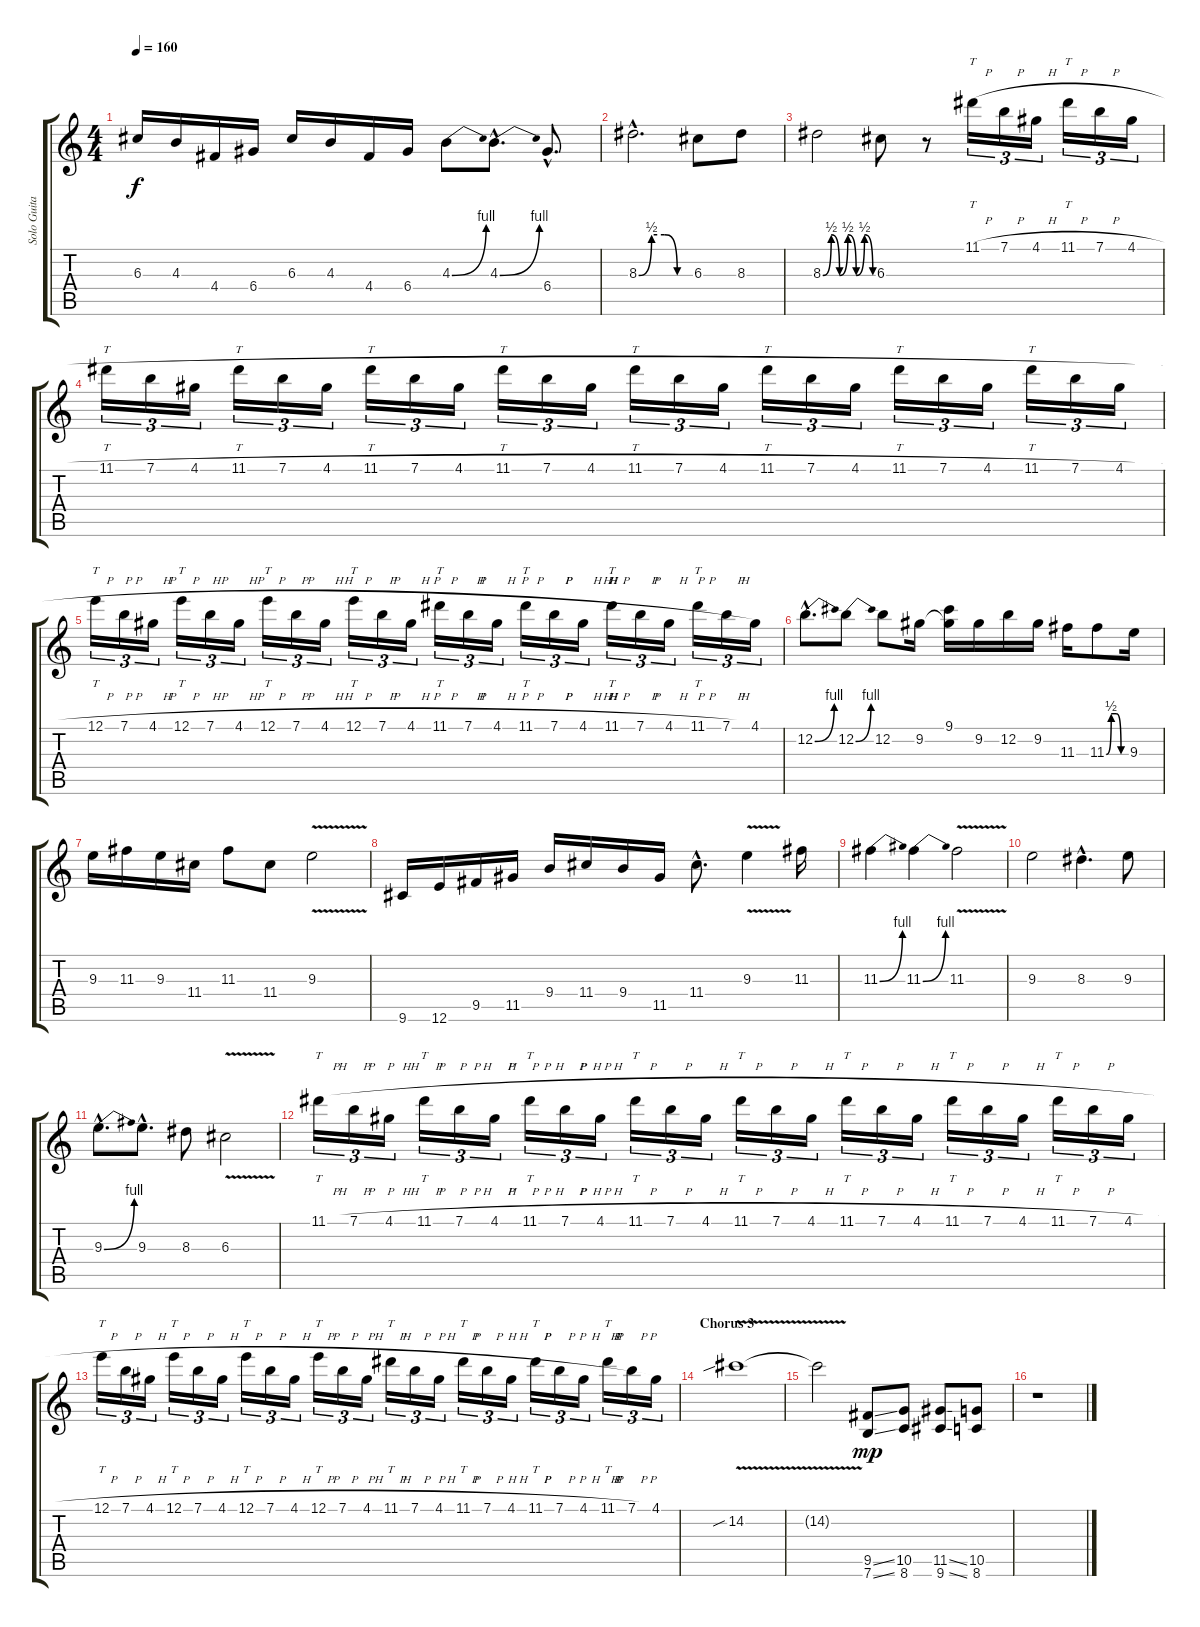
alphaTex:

\track ("Solo Guitar" "Solo Guita") {instrument distortionguitar}
\staff {score tabs}
\tuning (E4 B3 G3 D3 A2 E2) {hide}
\ts (4 4)
\tempo 160
\clef g2
\ks c
6.3.16{dy f} 4.3.16 4.4.16 6.4.16 6.3.16 4.3.16 4.4.16 6.4.16 4.3{be (bend 0 0 60 4)}.8 4.3{be (bend 0 0 60 4) hac}.8{d} 6.4{hac}.8{d} |
8.3{be (custom 0 0 15 2 30 2 45 0 60 0) hac}.2{d} 6.3.8 8.3.8 |
8.3{be (custom 0 0 10 2 20 0 30 2 40 0 50 2 60 0)}.2 6.3.8 r.8 11.1{h}.16{tt tu (3 2)} 7.1{h}.16{tu (3 2)} 4.1{h}.16{tu (3 2)} 11.1{h}.16{tt tu (3 2)} 7.1{h}.16{tu (3 2)} 4.1{h}.16{tu (3 2)} |
11.1{h}.16{tt tu (3 2)} 7.1{h}.16{tu (3 2)} 4.1{h}.16{tu (3 2)} 11.1{h}.16{tt tu (3 2)} 7.1{h}.16{tu (3 2)} 4.1{h}.16{tu (3 2)} 11.1{h}.16{tt tu (3 2)} 7.1{h}.16{tu (3 2)} 4.1{h}.16{tu (3 2)} 11.1{h}.16{tt tu (3 2)} 7.1{h}.16{tu (3 2)} 4.1{h}.16{tu (3 2)} 11.1{h}.16{tt tu (3 2)} 7.1{h}.16{tu (3 2)} 4.1{h}.16{tu (3 2)} 11.1{h}.16{tt tu (3 2)} 7.1{h}.16{tu (3 2)} 4.1{h}.16{tu (3 2)} 11.1{h}.16{tt tu (3 2)} 7.1{h}.16{tu (3 2)} 4.1{h}.16{tu (3 2)} 11.1{h}.16{tt tu (3 2)} 7.1{h}.16{tu (3 2)} 4.1{h}.16{tu (3 2)} |
12.1{h}.16{tt tu (3 2)} 7.1{h}.16{tu (3 2)} 4.1{h}.16{tu (3 2)} 12.1{h}.16{tt tu (3 2)} 7.1{h}.16{tu (3 2)} 4.1{h}.16{tu (3 2)} 12.1{h}.16{tt tu (3 2)} 7.1{h}.16{tu (3 2)} 4.1{h}.16{tu (3 2)} 12.1{h}.16{tt tu (3 2)} 7.1{h}.16{tu (3 2)} 4.1{h}.16{tu (3 2)} 11.1{h}.16{tt tu (3 2)} 7.1{h}.16{tu (3 2)} 4.1{h}.16{tu (3 2)} 11.1{h}.16{tt tu (3 2)} 7.1{h}.16{tu (3 2)} 4.1{h}.16{tu (3 2)} 11.1{h}.16{tt tu (3 2)} 7.1{h}.16{tu (3 2)} 4.1{h}.16{tu (3 2)} 11.1{h}.16{tt tu (3 2)} 7.1{h}.16{tu (3 2)} 4.1.16{tu (3 2)} |
12.2{be (bend 0 0 60 4) hac}.8{d} 12.2{be (bend 0 0 60 4)}.8 12.2.8 9.2.16 (9.1 9.2{t}).16 9.2.16 12.2.16 9.2.16 11.3.16 11.3{be (custom 0 0 15 2 30 2 45 0 60 0)}.8 9.3.16 |
9.3.16 11.3.16 9.3.16 11.4.16 11.3.8 11.4.8 9.3{v}.2 |
9.6.16 12.6.16 9.5.16 11.5.16 9.4.16 11.4.16 9.4.16 11.5.16 11.4{hac}.8{d} 9.3{v}.4 11.3.16 |
11.3{be (bend 0 0 60 4)}.4 11.3{be (bend 0 0 60 4)}.4 11.3{v}.2 |
9.3.2 8.3{hac}.4{d} 9.3.8 |
9.3{be (bend 0 0 60 4) hac}.8{d} 9.3{hac}.8{d} 8.3.8 6.3{v}.2 |
11.1{h}.16{tt tu (3 2)} 7.1{h}.16{tu (3 2)} 4.1{h}.16{tu (3 2)} 11.1{h}.16{tt tu (3 2)} 7.1{h}.16{tu (3 2)} 4.1{h}.16{tu (3 2)} 11.1{h}.16{tt tu (3 2)} 7.1{h}.16{tu (3 2)} 4.1{h}.16{tu (3 2)} 11.1{h}.16{tt tu (3 2)} 7.1{h}.16{tu (3 2)} 4.1{h}.16{tu (3 2)} 11.1{h}.16{tt tu (3 2)} 7.1{h}.16{tu (3 2)} 4.1{h}.16{tu (3 2)} 11.1{h}.16{tt tu (3 2)} 7.1{h}.16{tu (3 2)} 4.1{h}.16{tu (3 2)} 11.1{h}.16{tt tu (3 2)} 7.1{h}.16{tu (3 2)} 4.1{h}.16{tu (3 2)} 11.1{h}.16{tt tu (3 2)} 7.1{h}.16{tu (3 2)} 4.1{h}.16{tu (3 2)} |
12.1{h}.16{tt tu (3 2)} 7.1{h}.16{tu (3 2)} 4.1{h}.16{tu (3 2)} 12.1{h}.16{tt tu (3 2)} 7.1{h}.16{tu (3 2)} 4.1{h}.16{tu (3 2)} 12.1{h}.16{tt tu (3 2)} 7.1{h}.16{tu (3 2)} 4.1{h}.16{tu (3 2)} 12.1{h}.16{tt tu (3 2)} 7.1{h}.16{tu (3 2)} 4.1{h}.16{tu (3 2)} 11.1{h}.16{tt tu (3 2)} 7.1{h}.16{tu (3 2)} 4.1{h}.16{tu (3 2)} 11.1{h}.16{tt tu (3 2)} 7.1{h}.16{tu (3 2)} 4.1{h}.16{tu (3 2)} 11.1{h}.16{tt tu (3 2)} 7.1{h}.16{tu (3 2)} 4.1{h}.16{tu (3 2)} 11.1{h}.16{tt tu (3 2)} 7.1{h}.16{tu (3 2)} 4.1.16{tu (3 2)} |
\section ("" "Chorus 3")
14.2{v sib}.1 |
14.2{t}.2 (9.5{ss} 7.6{ss}).8{dy mp} (10.5 8.6).8 (11.5{ss} 9.6{ss}).8 (10.5 8.6).8 |
r.1
